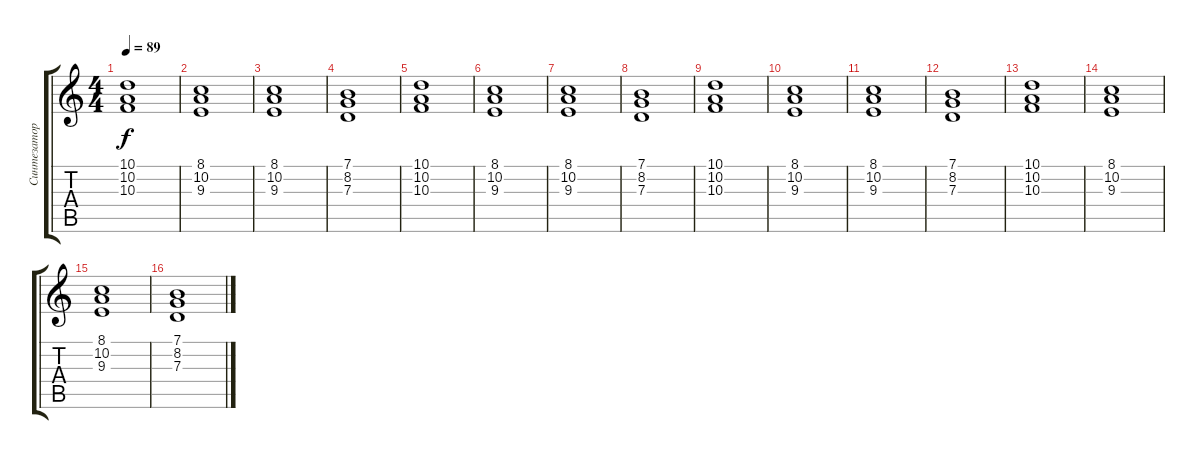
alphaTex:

\track ("Синтезатор " "Синтезатор") {instrument stringensemble1}
\staff {score tabs}
\tuning (E4 B3 G3 D3 A2 E2) {hide}
\ts (4 4)
\tempo 89
\clef g2
\ks c
(10.1 10.2 10.3).1{dy f} |
(8.1 10.2 9.3).1 |
(8.1 10.2 9.3).1 |
(7.1 8.2 7.3).1 |
(10.1 10.2 10.3).1 |
(8.1 10.2 9.3).1 |
(8.1 10.2 9.3).1 |
(7.1 8.2 7.3).1 |
(10.1 10.2 10.3).1 |
(8.1 10.2 9.3).1 |
(8.1 10.2 9.3).1 |
(7.1 8.2 7.3).1 |
(10.1 10.2 10.3).1 |
(8.1 10.2 9.3).1 |
(8.1 10.2 9.3).1 |
(7.1 8.2 7.3).1
